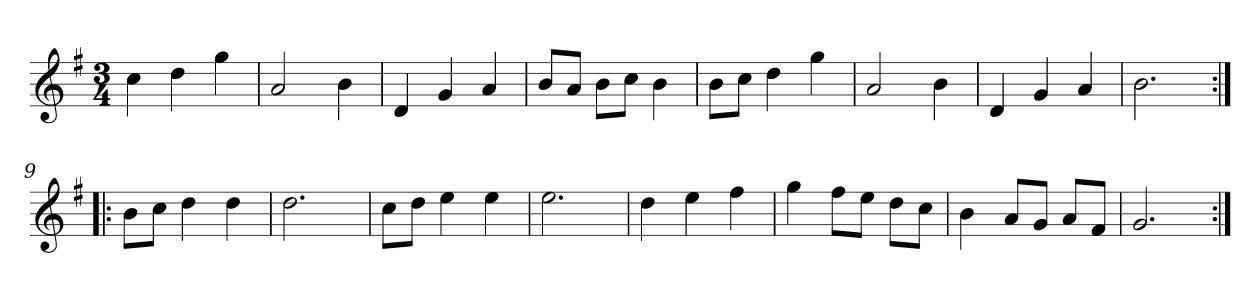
**kern
*part1
*staff1
*clefG2
*k[f#]
*G:
*M3/4
*MM120
=1
4cc
4dd
4gg
=2
2a
4b
=3
4d
4g
4a
=4
8b/L
8a/J
8b\L
8cc\J
4b
=5
8b\L
8cc\J
4dd
4gg
=6
2a
4b
=7
4d
4g
4a
=8
2.b
=9:|!|:
8b\L
8cc\J
4dd
4dd
=10
2.dd
=11
8cc\L
8dd\J
4ee
4ee
=12
2.ee
=13
4dd
4ee
4ff#
=14
4gg
8ff#\L
8ee\J
8dd\L
8cc\J
=15
4b
8a/L
8g/J
8a/L
8f#/J
=16
2.g
=:|!
*-
